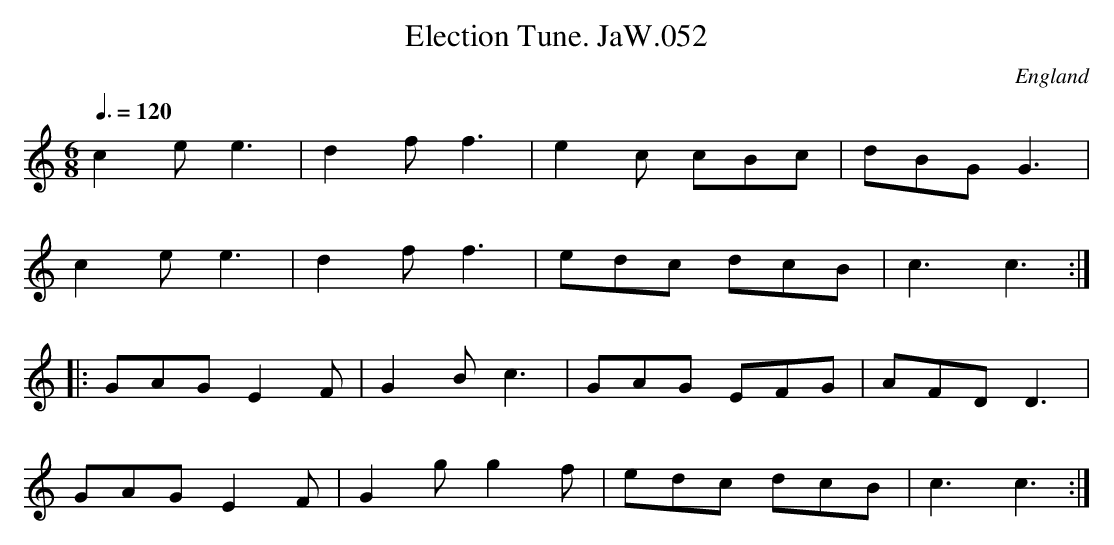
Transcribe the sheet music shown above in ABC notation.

X:1
T:Election Tune. JaW.052
L:1/8
M:6/8
O:England
Q:3/8=120
K:C
c2e e3|d2f f3|e2c cBc|dBG G3|!
c2e e3|d2f f3|edc dcB|c3 c3:|!
|:GAG E2F|G2B c3|GAG EFG|AFD D3|!
GAG E2F|G2g g2f|edc dcB|c3 c3:|
